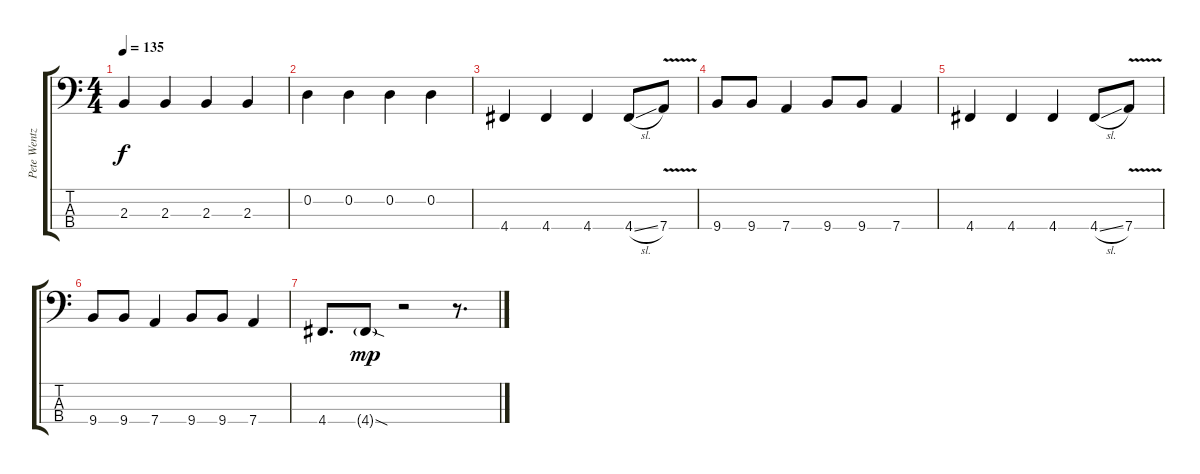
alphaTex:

\track ("Pete Wentz" "Pete Wentz") {instrument electricbassfinger}
\staff {score tabs}
\tuning (G2 D2 A1 D1) {hide}
\ts (4 4)
\tempo 135
\clef f4
\ks c
2.3.4{dy f} 2.3.4 2.3.4 2.3.4 |
0.2.4 0.2.4 0.2.4 0.2.4 |
4.4.4 4.4.4 4.4.4 4.4{sl}.8 7.4{v}.8 |
9.4.8 9.4.8 7.4.4 9.4.8 9.4.8 7.4.4 |
4.4.4 4.4.4 4.4.4 4.4{sl}.8 7.4{v}.8 |
9.4.8 9.4.8 7.4.4 9.4.8 9.4.8 7.4.4 |
4.4.8{d} 4.4{sod g}.8{dy mp} r.2 r.8{d}
